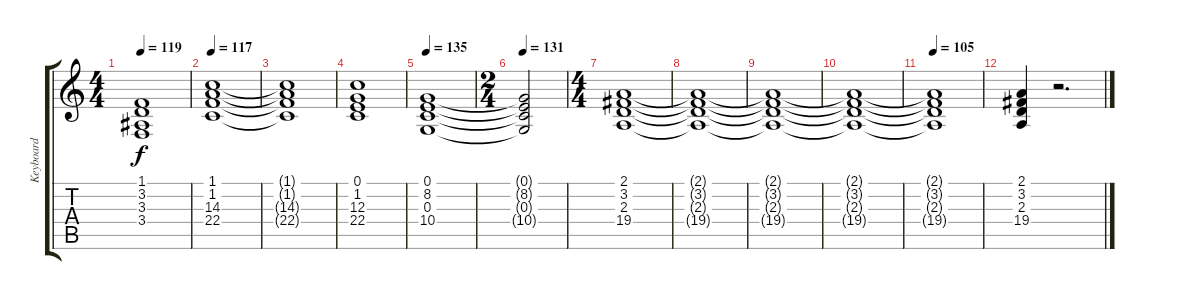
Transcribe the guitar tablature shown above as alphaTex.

\track ("Keyboard" "Keyboard") {instrument stringensemble1}
\staff {score tabs}
\tuning (E4 B3 G3 D3 A2 E2) {hide}
\ts (4 4)
\tempo 119
\clef g2
\ks aminor
(1.1 3.2 3.3 3.4).1{dy f} |
\tempo 117
(1.1 1.2 14.3 22.4).1 |
(1.1{t} 1.2{t} 14.3{t} 22.4{t}).1 |
(0.1 1.2 12.3 22.4).1 |
\tempo 135
(0.1 8.2 0.3 10.4).1 |
\ts (2 4)
\tempo 131
(0.1{t} 8.2{t} 0.3{t} 10.4{t}).2 |
\ts (4 4)
(2.1 3.2 2.3 19.4).1 |
(2.1{t} 3.2{t} 2.3{t} 19.4{t}).1 |
(2.1{t} 3.2{t} 2.3{t} 19.4{t}).1 |
(2.1{t} 3.2{t} 2.3{t} 19.4{t}).1 |
\tempo 105
(2.1{t} 3.2{t} 2.3{t} 19.4{t}).1 |
(2.1 3.2 2.3 19.4).4 r.2{d}
